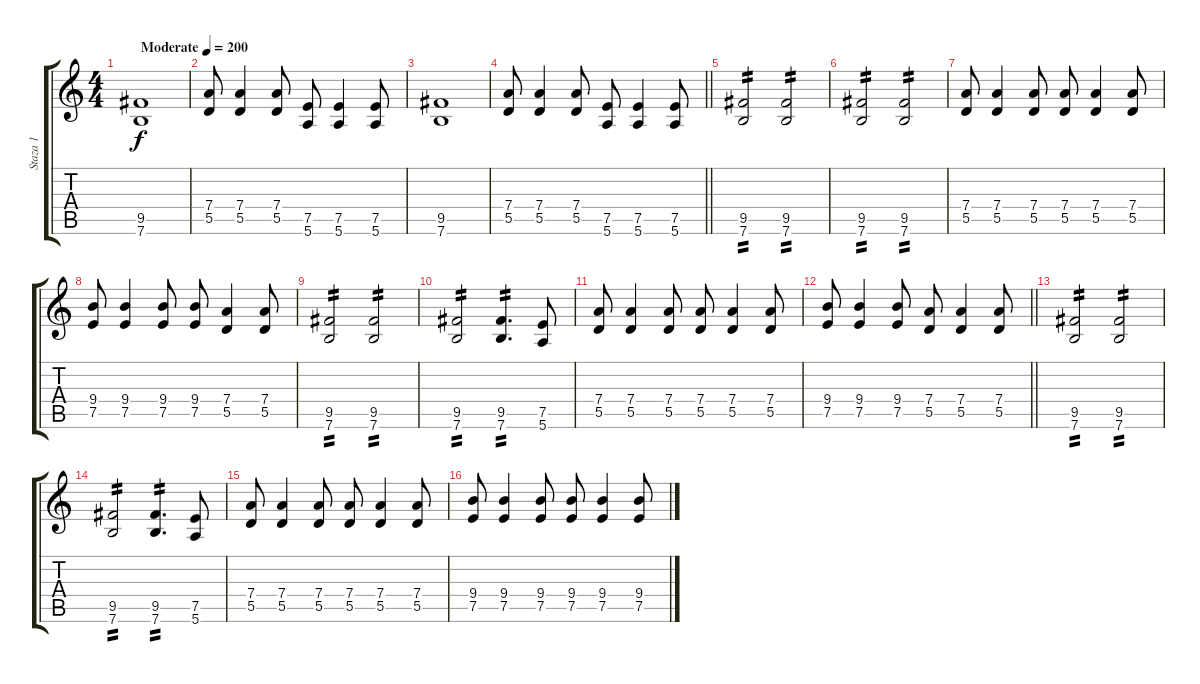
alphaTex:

\track ("Staza 1" "Staza 1") {instrument distortionguitar}
\staff {score tabs}
\tuning (E4 B3 G3 D3 A2 E2) {hide}
\ts (4 4)
\tempo (200 "Moderate")
\clef g2
\ks c
(9.5 7.6).1{dy f instrument distortionguitar} |
(7.4 5.5).8 (7.4 5.5).4 (7.4 5.5).8 (7.5 5.6).8 (7.5 5.6).4 (7.5 5.6).8 |
(9.5 7.6).1 |
\barLineRight lightlight
(7.4 5.5).8 (7.4 5.5).4 (7.4 5.5).8 (7.5 5.6).8 (7.5 5.6).4 (7.5 5.6).8 |
(9.5 7.6).2{tp 2} (9.5 7.6).2{tp 2} |
(9.5 7.6).2{tp 2} (9.5 7.6).2{tp 2} |
(7.4 5.5).8 (7.4 5.5).4 (7.4 5.5).8 (7.4 5.5).8 (7.4 5.5).4 (7.4 5.5).8 |
(9.4 7.5).8 (9.4 7.5).4 (9.4 7.5).8 (9.4 7.5).8 (7.4 5.5).4 (7.4 5.5).8 |
(9.5 7.6).2{tp 2} (9.5 7.6).2{tp 2} |
(9.5 7.6).2{tp 2} (9.5 7.6).4{d tp 2} (7.5 5.6).8 |
(7.4 5.5).8 (7.4 5.5).4 (7.4 5.5).8 (7.4 5.5).8 (7.4 5.5).4 (7.4 5.5).8 |
\barLineRight lightlight
(9.4 7.5).8 (9.4 7.5).4 (9.4 7.5).8 (7.4 5.5).8 (7.4 5.5).4 (7.4 5.5).8 |
(9.5 7.6).2{tp 2} (9.5 7.6).2{tp 2} |
(9.5 7.6).2{tp 2} (9.5 7.6).4{d tp 2} (7.5 5.6).8 |
(7.4 5.5).8 (7.4 5.5).4 (7.4 5.5).8 (7.4 5.5).8 (7.4 5.5).4 (7.4 5.5).8 |
(9.4 7.5).8 (9.4 7.5).4 (9.4 7.5).8 (9.4 7.5).8 (9.4 7.5).4 (9.4 7.5).8
